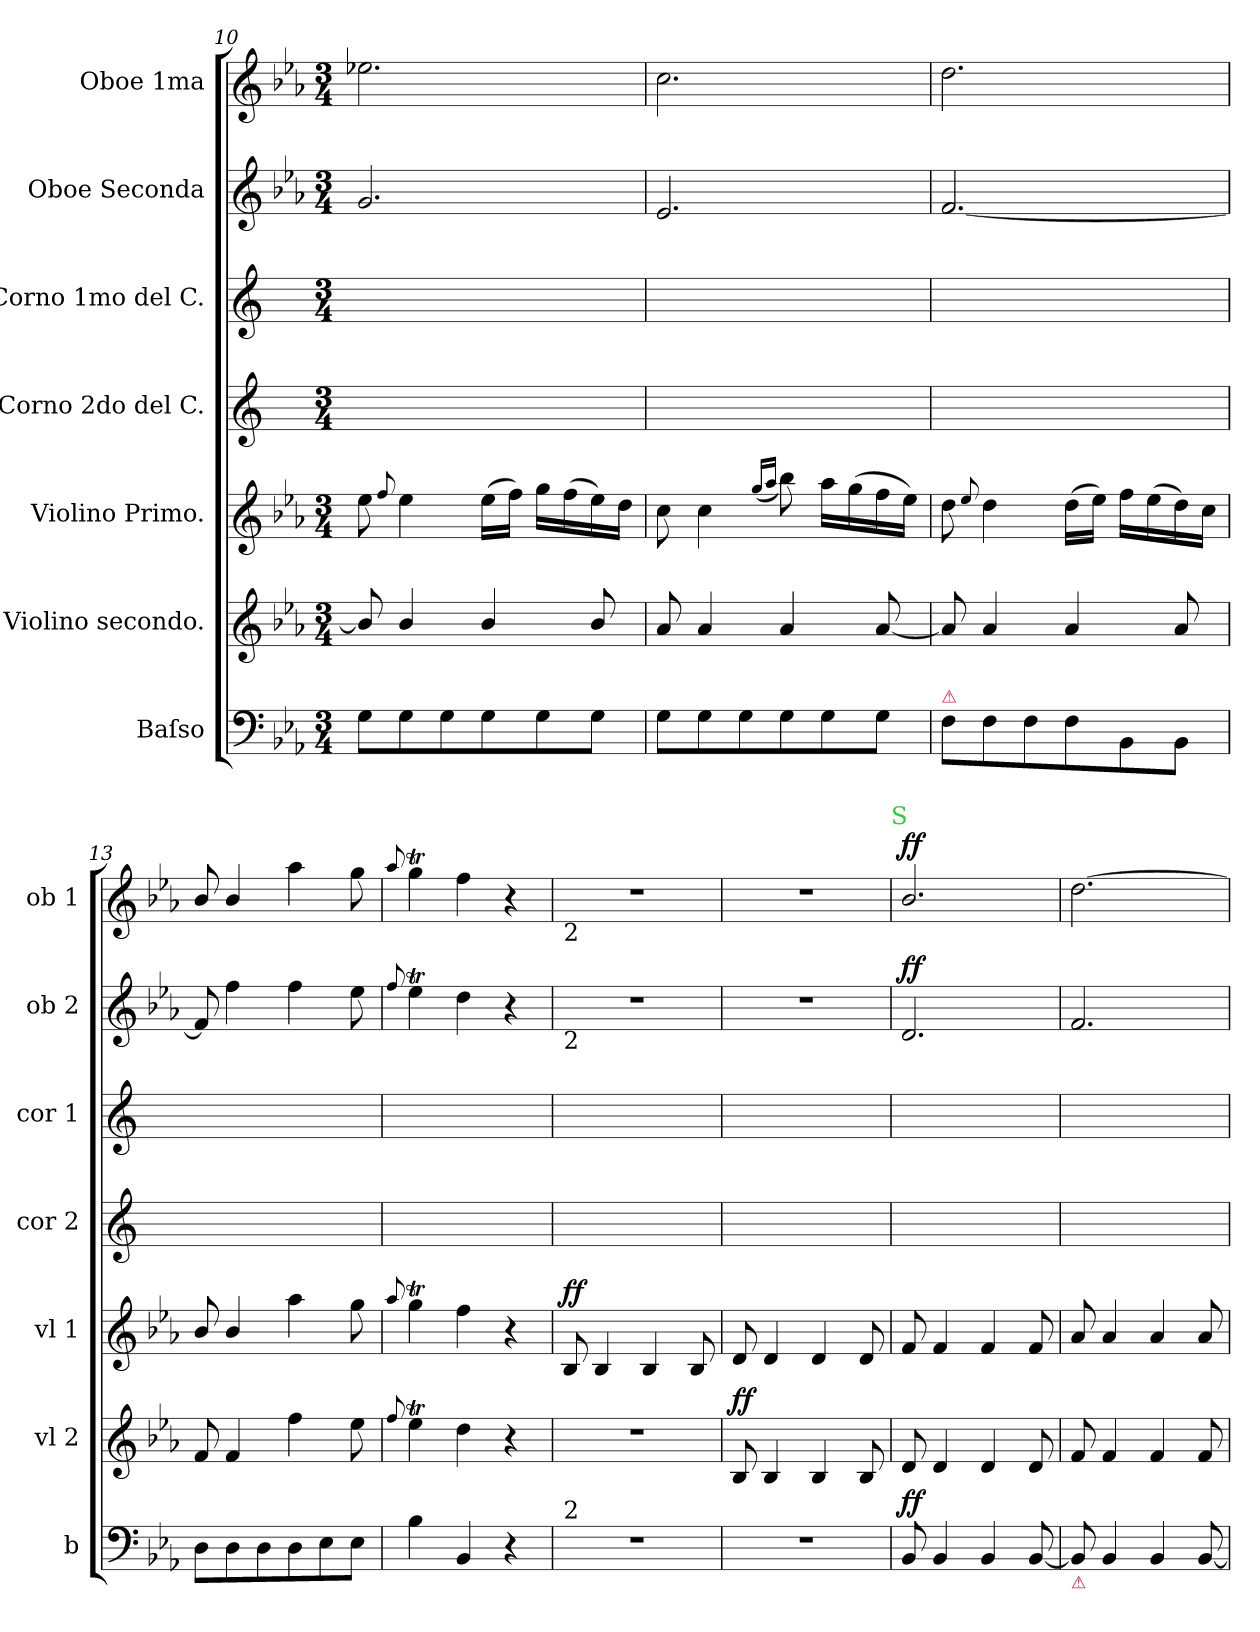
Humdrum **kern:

**kern	**dynam	**kern	**dynam	**kern	**dynam	**kern	**kern	**kern	**dynam	**kern	**dynam
*part7	*part7	*part6	*part6	*part5	*part5	*part4	*part3	*part2	*part2	*part1	*part1
*staff7	*staff7	*staff6	*staff6	*staff5	*staff5	*staff4	*staff3	*staff2	*staff2	*staff1	*staff1
*I"Baſso	*	*I"Violino secondo.	*	*I"Violino Primo.	*	*I"Corno 2do del C.	*I"Corno 1mo del C.	*I"Oboe Seconda	*	*I"Oboe 1ma	*
*I'b	*	*I'vl 2	*	*I'vl 1	*	*I'cor 2	*I'cor 1	*I'ob 2	*	*I'ob 1	*
*clefF4	*	*clefG2	*	*clefG2	*	*clefG2	*clefG2	*clefG2	*	*clefG2	*
*k[b-e-a-]	*	*k[b-e-a-]	*	*k[b-e-a-]	*	*k[]	*k[]	*k[b-e-a-]	*	*k[b-e-a-]	*
*c:	*	*c:	*	*c:	*	*	*	*c:	*	*c:	*
*M3/4	*	*M3/4	*	*M3/4	*	*M3/4	*M3/4	*M3/4	*	*M3/4	*
=10	=10	=10	=10	=10	=10	=10	=10	=10	=10	=10	=10
8G\L	.	8b-/]	.	8ee-\	.	2.ryy	2.ryy	2.g/	.	2.ee-X\	.
.	.	.	.	8qqff/	.	.	.	.	.	.	.
8G\	.	4b-/	.	4ee-\	.	.	.	.	.	.	.
8G\	.	.	.	.	.	.	.	.	.	.	.
8G\	.	4b-/	.	(16ee-\LL	.	.	.	.	.	.	.
.	.	.	.	16ff\JJ)	.	.	.	.	.	.	.
8G\	.	.	.	16gg\LL	.	.	.	.	.	.	.
.	.	.	.	(16ff\	.	.	.	.	.	.	.
8G\J	.	8b-/	.	16ee-\)	.	.	.	.	.	.	.
.	.	.	.	16dd\JJ	.	.	.	.	.	.	.
=11	=11	=11	=11	=11	=11	=11	=11	=11	=11	=11	=11
8G\L	.	8a-/	.	8cc\	.	2.ryy	2.ryy	2.e-/	.	2.cc\	.
8G\	.	4a-/	.	4cc\	.	.	.	.	.	.	.
8G\	.	.	.	.	.	.	.	.	.	.	.
.	.	.	.	(16qqgg/LL	.	.	.	.	.	.	.
.	.	.	.	16qqaa-/JJ	.	.	.	.	.	.	.
8G\	.	4a-/	.	8bb-\)	.	.	.	.	.	.	.
8G\	.	.	.	16aa-\LL	.	.	.	.	.	.	.
.	.	.	.	(16gg\	.	.	.	.	.	.	.
8G\J	.	[8a-/	.	16ff\	.	.	.	.	.	.	.
.	.	.	.	16ee-\JJ)	.	.	.	.	.	.	.
=12	=12	=12	=12	=12	=12	=12	=12	=12	=12	=12	=12
!LO:TX:a:color=crimson:t=⚠	!	!	!	!	!	!	!	!	!	!	!
8F\L	.	8a-/]	.	8dd\	.	2.ryy	2.ryy	[2.f/	.	2.dd\	.
.	.	.	.	8qqee-/	.	.	.	.	.	.	.
8F\	.	4a-/	.	4dd\	.	.	.	.	.	.	.
8F\	.	.	.	.	.	.	.	.	.	.	.
8F\	.	4a-/	.	(16dd\LL	.	.	.	.	.	.	.
.	.	.	.	16ee-\JJ)	.	.	.	.	.	.	.
8BB-/	.	.	.	16ff\LL	.	.	.	.	.	.	.
.	.	.	.	(16ee-\	.	.	.	.	.	.	.
8BB-/J	.	8a-/	.	16dd\)	.	.	.	.	.	.	.
.	.	.	.	16cc\JJ	.	.	.	.	.	.	.
=13	=13	=13	=13	=13	=13	=13	=13	=13	=13	=13	=13
8D\L	.	8f/	.	8b-/	.	2.ryy	2.ryy	8f/]	.	8b-/	.
8D\	.	4f/	.	4b-/	.	.	.	4ff\	.	4b-/	.
8D\	.	.	.	.	.	.	.	.	.	.	.
8D\	.	4ff\	.	4aa-\	.	.	.	4ff\	.	4aa-\	.
8E-\	.	.	.	.	.	.	.	.	.	.	.
8E-\J	.	8ee-\	.	8gg\	.	.	.	8ee-\	.	8gg\	.
=14	=14	=14	=14	=14	=14	=14	=14	=14	=14	=14	=14
.	.	8qqff/	.	8qqaa-/	.	.	.	8qqff/	.	8qqaa-/	.
4B-\	.	4ee-T\	.	4ggt\	.	2.ryy	2.ryy	4ee-T\	.	4ggt\	.
4BB-/	.	4dd\	.	4ff\	.	.	.	4dd\	.	4ff\	.
4r	.	4r	.	4r	.	.	.	4r	.	4r	.
=15	=15	=15	=15	=15	=15	=15	=15	=15	=15	=15	=15
!	!	!	!	!	!	!	!	!	!	!LO:TX:b:t=2	!
!	!	!	!	!	!	!	!	!LO:TX:b:t=2	!	!	!
!LO:TX:a:t=2	!	!	!	!	!	!	!	!	!	!	!
!	!	!	!	!	!LO:DY:a	!	!	!	!	!	!
2.r	.	2.r	.	8B-/	ff	2.ryy	2.ryy	2.r	.	2.r	.
.	.	.	.	4B-/	.	.	.	.	.	.	.
.	.	.	.	4B-/	.	.	.	.	.	.	.
.	.	.	.	8B-/	.	.	.	.	.	.	.
=16	=16	=16	=16	=16	=16	=16	=16	=16	=16	=16	=16
!	!	!	!LO:DY:a	!	!	!	!	!	!	!	!
2.r	.	8B-/	ff	8d/	.	2.ryy	2.ryy	2.r	.	2.r	.
.	.	4B-/	.	4d/	.	.	.	.	.	.	.
.	.	4B-/	.	4d/	.	.	.	.	.	.	.
.	.	8B-/	.	8d/	.	.	.	.	.	.	.
!	!	!	!	!	!	!	!	!	!	!LO:TX:a:color=limegreen:t=S	!
=17	=17	=17	=17	=17	=17	=17	=17	=17	=17	=17	=17
!	!LO:DY:a	!	!	!	!	!	!	!	!LO:DY:a	!	!LO:DY:a
8BB-/	ff	8d/	.	8f/	.	2.ryy	2.ryy	2.d/	ff	2.b-/	ff
4BB-/	.	4d/	.	4f/	.	.	.	.	.	.	.
4BB-/	.	4d/	.	4f/	.	.	.	.	.	.	.
[8BB-/	.	8d/	.	8f/	.	.	.	.	.	.	.
=18	=18	=18	=18	=18	=18	=18	=18	=18	=18	=18	=18
!LO:TX:b:color=crimson:t=⚠	!	!	!	!	!	!	!	!	!	!	!
8BB-/]	.	8f/	.	8a-/	.	2.ryy	2.ryy	2.f/	.	[2.dd\	.
4BB-/	.	4f/	.	4a-/	.	.	.	.	.	.	.
4BB-/	.	4f/	.	4a-/	.	.	.	.	.	.	.
[8BB-/	.	8f/	.	8a-/	.	.	.	.	.	.	.
=	=	=	=	=	=	=	=	=	=	=	=
*-	*-	*-	*-	*-	*-	*-	*-	*-	*-	*-	*-
